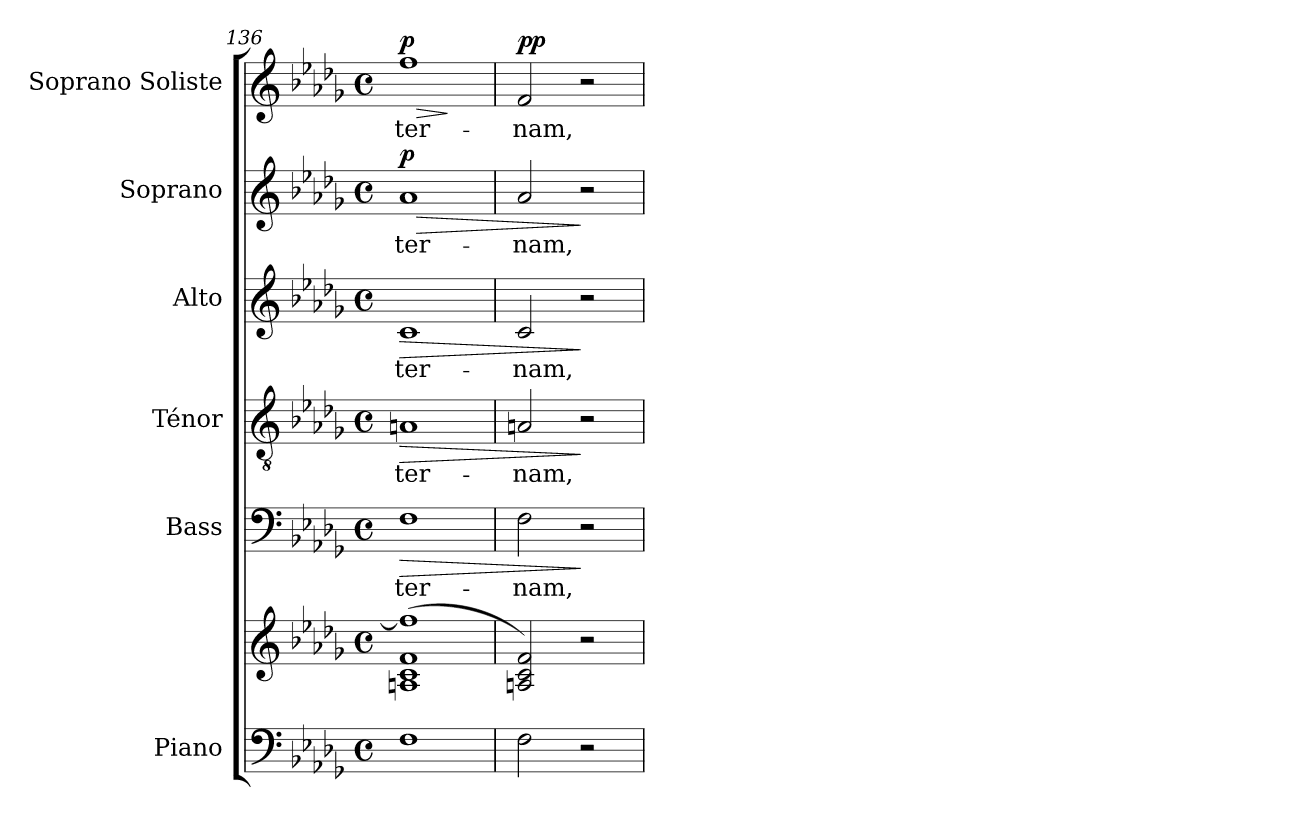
**kern	**kern	**kern	**text	**dynam	**kern	**text	**dynam	**kern	**text	**dynam	**kern	**text	**dynam	**kern	**text	**dynam
*part6	*part6	*part5	*part5	*part5	*part4	*part4	*part4	*part3	*part3	*part3	*part2	*part2	*part2	*part1	*part1	*part1
*staff7	*staff6	*staff5	*staff5	*staff5	*staff4	*staff4	*staff4	*staff3	*staff3	*staff3	*staff2	*staff2	*staff2	*staff1	*staff1	*staff1
*I"Piano	*	*I"Bass	*	*	*I"Ténor	*	*	*I"Alto	*	*	*I"Soprano	*	*	*I"Soprano Soliste	*	*
*I'Pno.	*	*I'B.	*	*	*I'T.	*	*	*I'A.	*	*	*I'S.	*	*	*	*	*
*clefF4	*clefG2	*clefF4	*	*	*clefGv2	*	*	*clefG2	*	*	*clefG2	*	*	*clefG2	*	*
*	*	*	*	*	*	*	*	*	*	*	*ITrd2c3	*	*	*	*	*
*k[b-e-a-d-g-]	*k[b-e-a-d-g-]	*k[b-e-a-d-g-]	*	*	*k[b-e-a-d-g-]	*	*	*k[b-e-a-d-g-]	*	*	*k[b-e-]	*	*	*k[b-e-a-d-g-]	*	*
*M4/4	*M4/4	*M4/4	*	*	*M4/4	*	*	*M4/4	*	*	*M4/4	*	*	*M4/4	*	*
*met(c)	*met(c)	*met(c)	*	*	*met(c)	*	*	*met(c)	*	*	*met(c)	*	*	*met(c)	*	*
=136	=136	=136	=136	=136	=136	=136	=136	=136	=136	=136	=136	=136	=136	=136	=136	=136
*^	*^	*	*	*	*	*	*	*	*	*	*	*	*	*	*	*
!	!	!	!	!	!	!LO:HP:b	!	!	!LO:HP:b	!	!	!LO:HP:b	!	!	!LO:HP:b	!	!	!LO:HP:b
!	!	!	!	!	!	!	!	!	!	!	!	!	!	!	!LO:DY:n=1:a	!	!	!LO:DY:n=1:a
1ryy	1F	(1ff]	1An 1c 1f	1F	-ter-	>	1An	-ter-	>	1c	-ter-	>	1fi	-ter-	> p	1ff	-ter-	> p
*v	*v	*	*	*	*	*	*	*	*	*	*	*	*	*	*	*	*	*
*	*v	*v	*	*	*	*	*	*	*	*	*	*	*	*	*	*	*
.	.	.	.	.	.	.	.	.	.	.	.	.	.	.	.	]
=137	=137	=137	=137	=137	=137	=137	=137	=137	=137	=137	=137	=137	=137	=137	=137	=137
!	!	!	!	!	!	!	!	!	!	!	!	!	!	!	!	!LO:DY:a
2F\	2An/ 2c/ 2f/)	2F\	-nam,-	.	2An/	-nam,	.	2c/	-nam,	.	2fi/	-nam,	.	2f/	-nam,	pp
2r	2r	2r	.	]	2r	.	]	2r	.	]	2r	.	]	2r	.	.
=	=	=	=	=	=	=	=	=	=	=	=	=	=	=	=	=
*-	*-	*-	*-	*-	*-	*-	*-	*-	*-	*-	*-	*-	*-	*-	*-	*-
